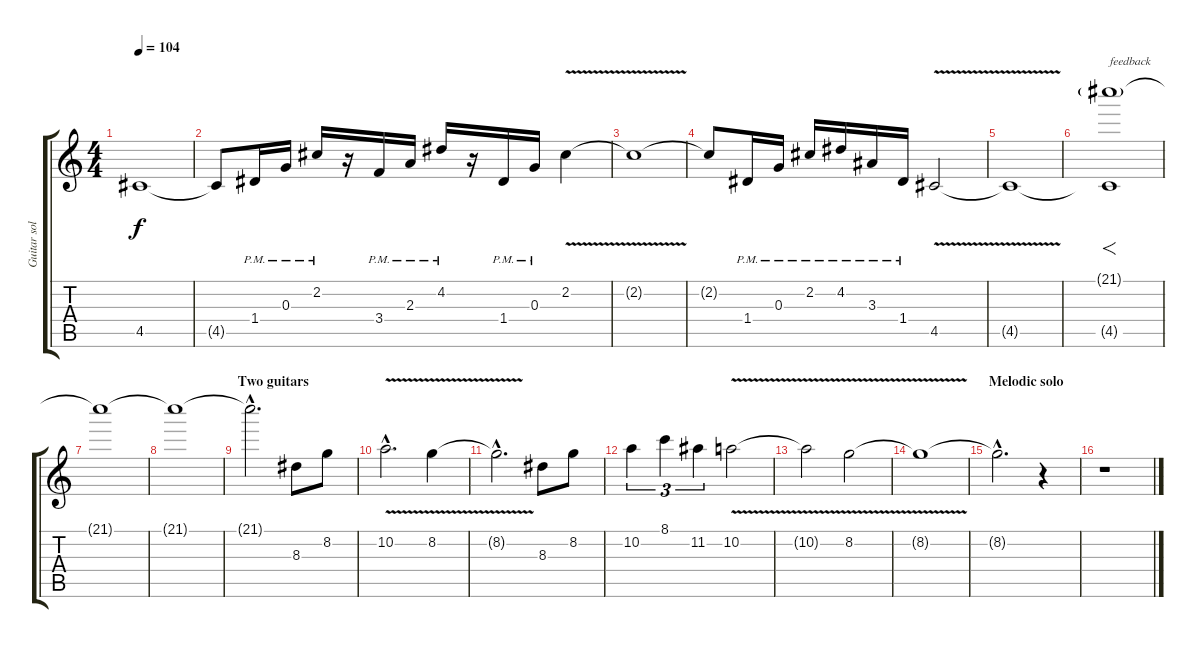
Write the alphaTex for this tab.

\track ("Guitar solo 1" "Guitar sol") {instrument overdrivenguitar}
\staff {score tabs}
\tuning (E4 B3 G3 D3 A2 D2) {hide}
\ts (4 4)
\tempo 104
\clef g2
\ks c
4.5{t}.1{dy f} |
4.5{t}.8 1.4{pm}.16 0.3{pm}.16 2.2{pm}.16 r.16 3.4{pm}.16 2.3{pm}.16 4.2{pm}.16 r.16 1.4{pm}.16 0.3{pm}.16 2.2{v}.4 |
2.2{t}.1 |
2.2{t}.8 1.4{pm}.16 0.3{pm}.16 2.2{pm}.16 4.2{pm}.16 3.3{pm}.16 1.4{pm}.16 4.5{v}.2 |
4.5{t}.1 |
(21.1{g} 4.5{t}).1{f txt "feedback"} |
21.1{t}.1 |
21.1{t}.1 |
\section ("" "Two guitars")
21.1{hac t}.2{d} 8.3.8 8.2.8 |
10.2{v hac}.2{d} 8.2{v}.4 |
8.2{hac t}.2{d} 8.3.8 8.2.8 |
10.2.4{tu (3 2)} 8.1.4{tu (3 2)} 11.2.4{tu (3 2)} 10.2{v}.2 |
10.2{t}.2 8.2{v}.2 |
8.2{t}.1 |
\section ("" "Melodic solo")
8.2{hac t}.2{d} r.4 |
r.1
